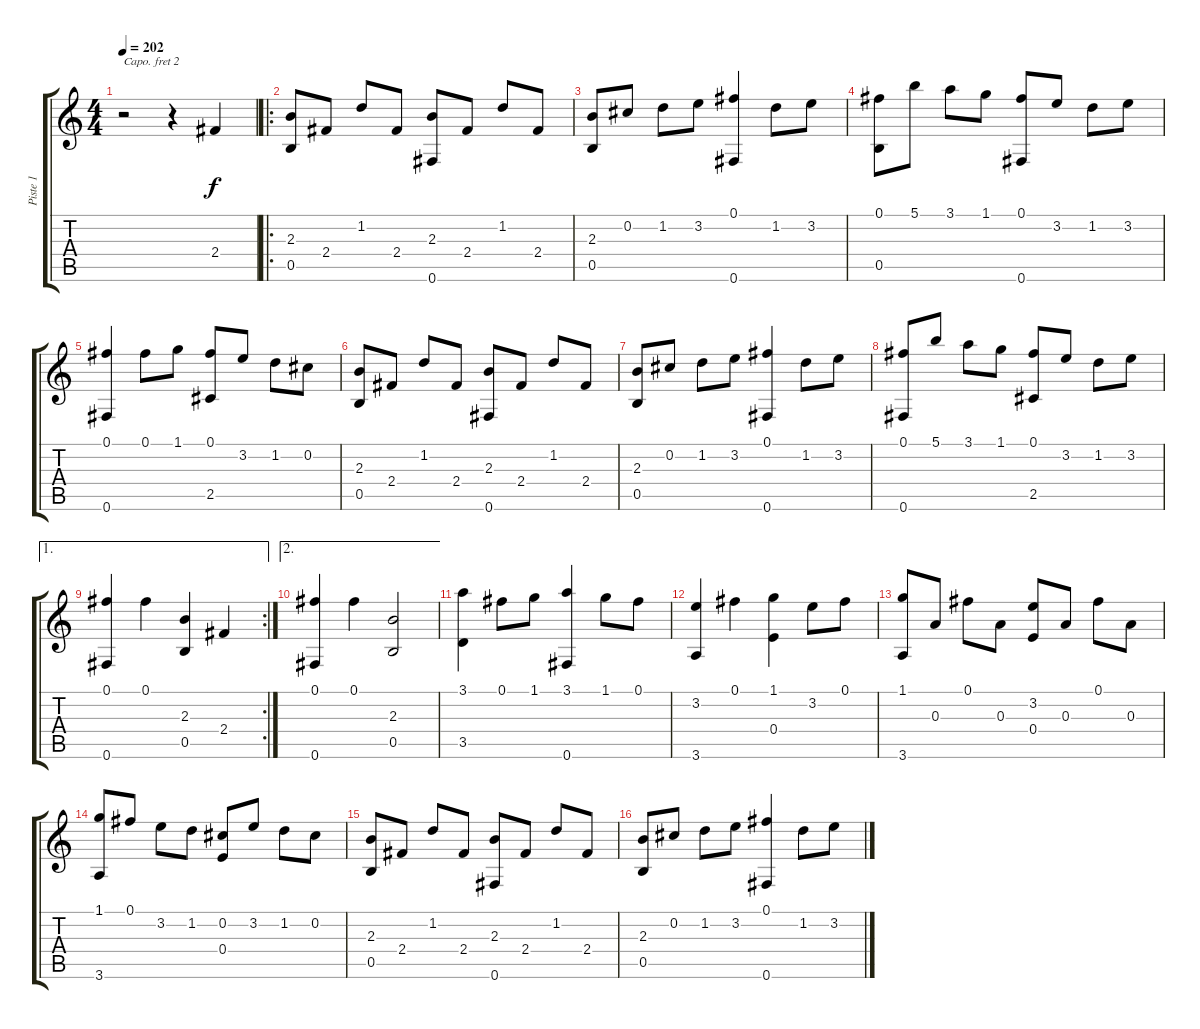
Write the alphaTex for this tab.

\track ("Piste 1" "Piste 1") {instrument acousticguitarnylon}
\staff {score tabs}
\capo 2
\tuning (E4 B3 G3 D3 A2 E2) {hide}
\ts (4 4)
\tempo 202
\clef g2
\ks c
r.2{dy f instrument acousticguitarnylon} r.4 2.4.4 |
\ro
(2.3 0.5).8 2.4.8 1.2.8 2.4.8 (2.3 0.6).8 2.4.8 1.2.8 2.4.8 |
(2.3 0.5).8 0.2.8 1.2.8 3.2.8 (0.1 0.6).4 1.2.8 3.2.8 |
(0.1 0.5).8 5.1.8 3.1.8 1.1.8 (0.1 0.6).8 3.2.8 1.2.8 3.2.8 |
(0.1 0.6).4 0.1.8 1.1.8 (0.1 2.5).8 3.2.8 1.2.8 0.2.8 |
(2.3 0.5).8 2.4.8 1.2.8 2.4.8 (2.3 0.6).8 2.4.8 1.2.8 2.4.8 |
(2.3 0.5).8 0.2.8 1.2.8 3.2.8 (0.1 0.6).4 1.2.8 3.2.8 |
(0.1 0.6).8 5.1.8 3.1.8 1.1.8 (0.1 2.5).8 3.2.8 1.2.8 3.2.8 |
\ae 1
\rc 2
(0.1 0.6).4 0.1.4 (2.3 0.5).4 2.4.4 |
\ae 2
(0.1 0.6).4 0.1.4 (2.3 0.5).2 |
(3.1 3.5).4 0.1.8 1.1.8 (3.1 0.6).4 1.1.8 0.1.8 |
(3.2 3.6).4 0.1.4 (1.1 0.4).4 3.2.8 0.1.8 |
(1.1 3.6).8 0.3.8 0.1.8 0.3.8 (3.2 0.4).8 0.3.8 0.1.8 0.3.8 |
(1.1 3.6).8 0.1.8 3.2.8 1.2.8 (0.2 0.4).8 3.2.8 1.2.8 0.2.8 |
(2.3 0.5).8 2.4.8 1.2.8 2.4.8 (2.3 0.6).8 2.4.8 1.2.8 2.4.8 |
(2.3 0.5).8 0.2.8 1.2.8 3.2.8 (0.1 0.6).4 1.2.8 3.2.8
